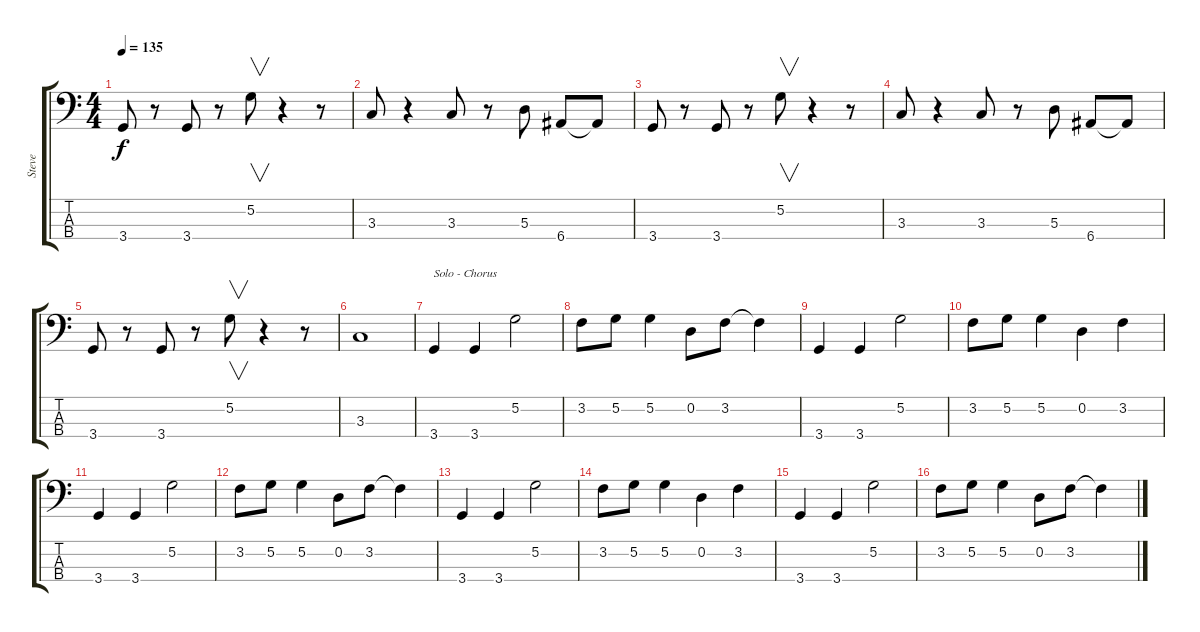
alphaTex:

\track ("Steve" "Steve") {instrument electricbassfinger}
\staff {score tabs}
\tuning (G2 D2 A1 E1) {hide}
\ts (4 4)
\tempo 135
\clef f4
\ks c
3.4.8{dy f} r.8 3.4.8 r.8 5.2.8{v} r.4 r.8 |
3.3.8 r.4 3.3.8 r.8 5.3.8 6.4.8 6.4{t}.8 |
3.4.8 r.8 3.4.8 r.8 5.2.8{v} r.4 r.8 |
3.3.8 r.4 3.3.8 r.8 5.3.8 6.4.8 6.4{t}.8 |
3.4.8 r.8 3.4.8 r.8 5.2.8{v} r.4 r.8 |
3.3.1 |
3.4.4{txt "Solo - Chorus"} 3.4.4 5.2.2 |
3.2.8 5.2.8 5.2.4 0.2.8 3.2.8 3.2{t}.4 |
3.4.4 3.4.4 5.2.2 |
3.2.8 5.2.8 5.2.4 0.2.4 3.2.4 |
3.4.4 3.4.4 5.2.2 |
3.2.8 5.2.8 5.2.4 0.2.8 3.2.8 3.2{t}.4 |
3.4.4 3.4.4 5.2.2 |
3.2.8 5.2.8 5.2.4 0.2.4 3.2.4 |
3.4.4 3.4.4 5.2.2 |
3.2.8 5.2.8 5.2.4 0.2.8 3.2.8 3.2{t}.4
